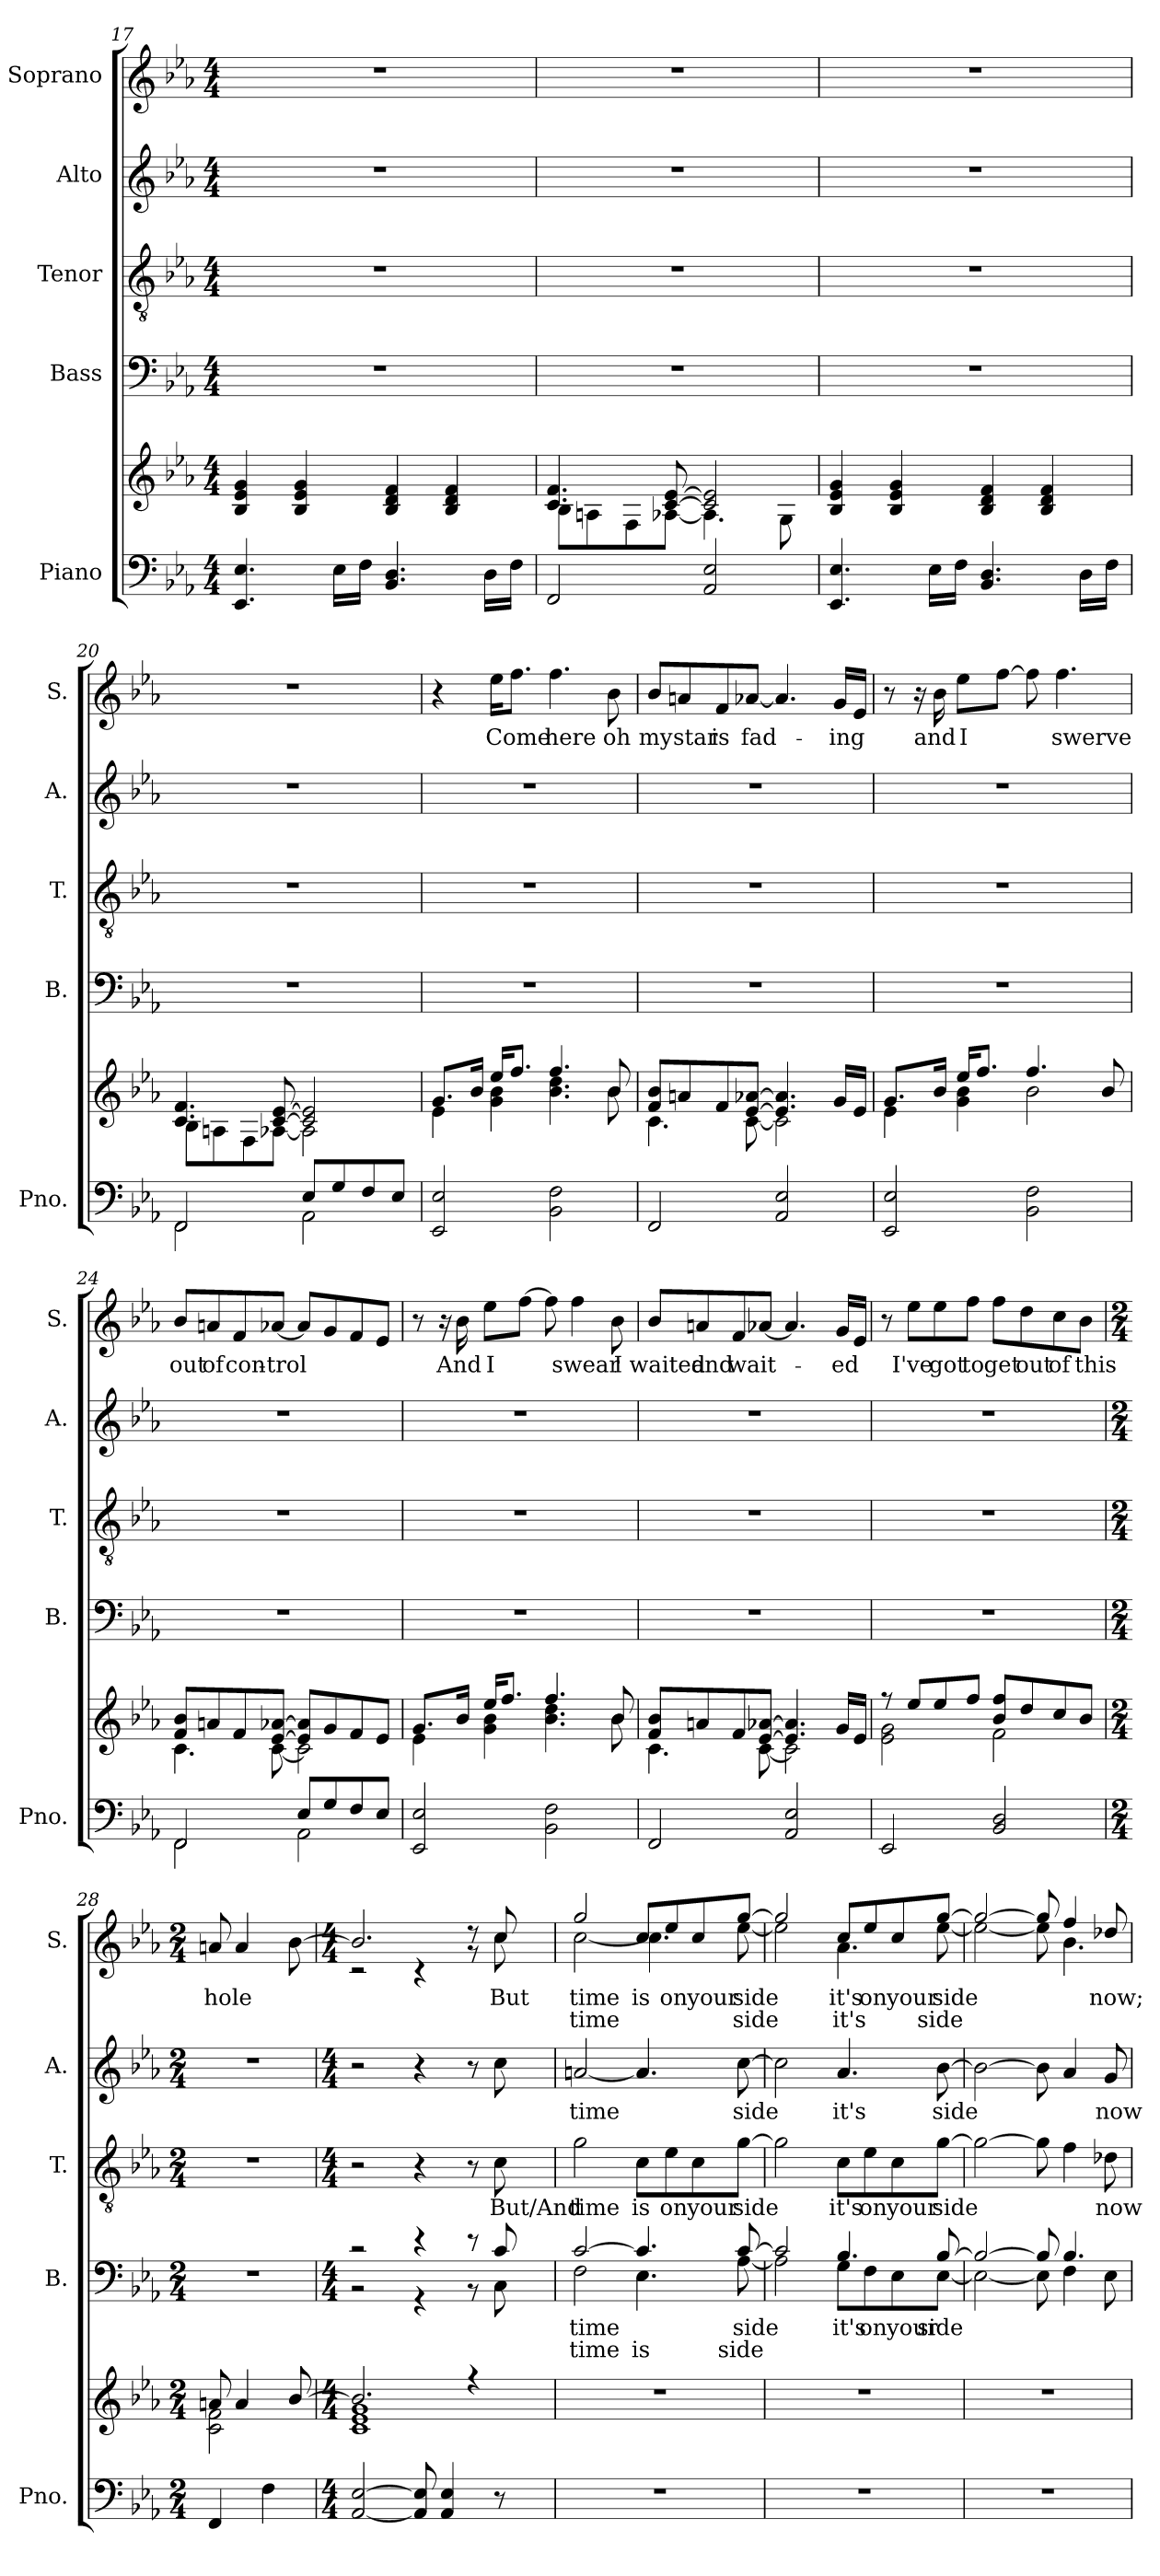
**kern	**kern	**kern	**text	**text	**kern	**text	**kern	**text	**kern	**text	**text
*part5	*part5	*part4	*part4	*part4	*part3	*part3	*part2	*part2	*part1	*part1	*part1
*staff6	*staff5	*staff4	*staff4	*staff4	*staff3	*staff3	*staff2	*staff2	*staff1	*staff1	*staff1
*I"Piano	*	*I"Bass	*	*	*I"Tenor	*	*I"Alto	*	*I"Soprano	*	*
*I'Pno.	*	*I'B.	*	*	*I'T.	*	*I'A.	*	*I'S.	*	*
!!LO:LB:g=z
*clefF4	*clefG2	*clefF4	*	*	*clefGv2	*	*clefG2	*	*clefG2	*	*
*k[b-e-a-]	*k[b-e-a-]	*k[b-e-a-]	*	*	*k[b-e-a-]	*	*k[b-e-a-]	*	*k[b-e-a-]	*	*
*M4/4	*M4/4	*M4/4	*	*	*M4/4	*	*M4/4	*	*M4/4	*	*
=17	=17	=17	=17	=17	=17	=17	=17	=17	=17	=17	=17
4.EE-/ 4.E-/	4B-/ 4e-/ 4g/	1r	.	.	1r	.	1r	.	1r	.	.
.	4B-/ 4e-/ 4g/	.	.	.	.	.	.	.	.	.	.
16E-\LL	.	.	.	.	.	.	.	.	.	.	.
16F\JJ	.	.	.	.	.	.	.	.	.	.	.
4.BB-/ 4.D/	4B-/ 4d/ 4f/	.	.	.	.	.	.	.	.	.	.
.	4B-/ 4d/ 4f/	.	.	.	.	.	.	.	.	.	.
16D\LL	.	.	.	.	.	.	.	.	.	.	.
16F\JJ	.	.	.	.	.	.	.	.	.	.	.
=18	=18	=18	=18	=18	=18	=18	=18	=18	=18	=18	=18
*	*^	*	*	*	*	*	*	*	*	*	*
2FF/	4.c/ 4.f/	8B-\L	1r	.	.	1r	.	1r	.	1r	.	.
.	.	8An\	.	.	.	.	.	.	.	.	.	.
.	.	8F\	.	.	.	.	.	.	.	.	.	.
.	[8c/ [8e-/	[8A-X\J	.	.	.	.	.	.	.	.	.	.
2AA-/ 2E-/	2c/] 2e-/]	4.A-\]	.	.	.	.	.	.	.	.	.	.
.	.	8G\	.	.	.	.	.	.	.	.	.	.
*	*v	*v	*	*	*	*	*	*	*	*	*	*
=19	=19	=19	=19	=19	=19	=19	=19	=19	=19	=19	=19
4.EE-/ 4.E-/	4B-/ 4e-/ 4g/	1r	.	.	1r	.	1r	.	1r	.	.
.	4B-/ 4e-/ 4g/	.	.	.	.	.	.	.	.	.	.
16E-\LL	.	.	.	.	.	.	.	.	.	.	.
16F\JJ	.	.	.	.	.	.	.	.	.	.	.
4.BB-/ 4.D/	4B-/ 4d/ 4f/	.	.	.	.	.	.	.	.	.	.
.	4B-/ 4d/ 4f/	.	.	.	.	.	.	.	.	.	.
16D\LL	.	.	.	.	.	.	.	.	.	.	.
16F\JJ	.	.	.	.	.	.	.	.	.	.	.
=20	=20	=20	=20	=20	=20	=20	=20	=20	=20	=20	=20
*^	*^	*	*	*	*	*	*	*	*	*	*
2FF/	2FF\	4.c/ 4.f/	8B-\L	1r	.	.	1r	.	1r	.	1r	.	.
.	.	.	8An\	.	.	.	.	.	.	.	.	.	.
.	.	.	8F\	.	.	.	.	.	.	.	.	.	.
.	.	[8c/ [8e-/	[8A-X\J	.	.	.	.	.	.	.	.	.	.
8E-/L	2AA-\	2c/] 2e-/]	2A-\]	.	.	.	.	.	.	.	.	.	.
8G/	.	.	.	.	.	.	.	.	.	.	.	.	.
8F/	.	.	.	.	.	.	.	.	.	.	.	.	.
8E-/J	.	.	.	.	.	.	.	.	.	.	.	.	.
*v	*v	*	*	*	*	*	*	*	*	*	*	*	*
!!LO:PB:g=z
=21	=21	=21	=21	=21	=21	=21	=21	=21	=21	=21	=21	=21
2EE-/ 2E-/	8.g/L	4e-\	1r	.	.	1r	.	1r	.	4r	.	.
.	16b-/Jk	.	.	.	.	.	.	.	.	.	.	.
!	!	!	!	!	!	!	!	!	!	!	!LO:LY:b	!
.	16ee-/KL	4g\ 4b-\	.	.	.	.	.	.	.	16ee-\KL	Come	.
.	8.ff/J	.	.	.	.	.	.	.	.	8.ff\J	.	.
!	!	!	!	!	!	!	!	!	!	!	!LO:LY:b	!
2BB-\ 2F\	4.ff/	4.b-\ 4.dd\	.	.	.	.	.	.	.	4.ff\	here	.
!	!	!	!	!	!	!	!	!	!	!	!LO:LY:b	!
.	8b-/	8b-\	.	.	.	.	.	.	.	8b-\	oh	.
=22	=22	=22	=22	=22	=22	=22	=22	=22	=22	=22	=22	=22
!	!	!	!	!	!	!	!	!	!	!	!LO:LY:b	!
2FF/	8f/ 8b-/L	4.c\	1r	.	.	1r	.	1r	.	8b-/L	my	.
!	!	!	!	!	!	!	!	!	!	!	!LO:LY:b	!
.	8an/	.	.	.	.	.	.	.	.	8an/	star	.
!	!	!	!	!	!	!	!	!	!	!	!LO:LY:b	!
.	8f/	.	.	.	.	.	.	.	.	8f/	is	.
!	!	!	!	!	!	!	!	!	!	!	!LO:LY:b	!
.	[8e-/ [8a-X/J	[8c\	.	.	.	.	.	.	.	[8a-X/J	fad-	.
2AA-/ 2E-/	4.e-/] 4.a-/]	2c\]	.	.	.	.	.	.	.	4.a-/]	.	.
!	!	!	!	!	!	!	!	!	!	!	!LO:LY:b	!
.	16g/LL	.	.	.	.	.	.	.	.	16g/LL	-ing	.
.	16e-/JJ	.	.	.	.	.	.	.	.	16e-/JJ	.	.
=23	=23	=23	=23	=23	=23	=23	=23	=23	=23	=23	=23	=23
2EE-/ 2E-/	8.g/L	4e-\	1r	.	.	1r	.	1r	.	8r	.	.
.	.	.	.	.	.	.	.	.	.	16r	.	.
!	!	!	!	!	!	!	!	!	!	!	!LO:LY:b	!
.	16b-/Jk	.	.	.	.	.	.	.	.	16b-\	and	.
!	!	!	!	!	!	!	!	!	!	!	!LO:LY:b	!
.	16ee-/KL	4g\ 4b-\	.	.	.	.	.	.	.	8ee-\L	I	.
.	8.ff/J	.	.	.	.	.	.	.	.	.	.	.
.	.	.	.	.	.	.	.	.	.	[8ff\J	.	.
2BB-\ 2F\	4.ff/	2b-\	.	.	.	.	.	.	.	8ff\]	.	.
!	!	!	!	!	!	!	!	!	!	!	!LO:LY:b	!
.	.	.	.	.	.	.	.	.	.	4.ff\	swerve	.
.	8b-/	.	.	.	.	.	.	.	.	.	.	.
!!LO:LB:g=z
=24	=24	=24	=24	=24	=24	=24	=24	=24	=24	=24	=24	=24
*^	*	*	*	*	*	*	*	*	*	*	*	*
!	!	!	!	!	!	!	!	!	!	!	!	!LO:LY:b	!
2FF/	2FF\	8f/ 8b-/L	4.c\	1r	.	.	1r	.	1r	.	8b-/L	out	.
!	!	!	!	!	!	!	!	!	!	!	!	!LO:LY:b	!
.	.	8an/	.	.	.	.	.	.	.	.	8an/	of	.
!	!	!	!	!	!	!	!	!	!	!	!	!LO:LY:b	!
.	.	8f/	.	.	.	.	.	.	.	.	8f/	con-	.
!	!	!	!	!	!	!	!	!	!	!	!	!LO:LY:b	!
.	.	[8e-/ [8a-X/J	[8c\	.	.	.	.	.	.	.	[8a-X/J	-trol	.
8E-/L	2AA-\	8e-/] 8a-/]L	2c\]	.	.	.	.	.	.	.	8a-/L]	.	.
8G/	.	8g/	.	.	.	.	.	.	.	.	8g/	.	.
8F/	.	8f/	.	.	.	.	.	.	.	.	8f/	.	.
8E-/J	.	8e-/J	.	.	.	.	.	.	.	.	8e-/J	.	.
*v	*v	*	*	*	*	*	*	*	*	*	*	*	*
=25	=25	=25	=25	=25	=25	=25	=25	=25	=25	=25	=25	=25
2EE-/ 2E-/	8.g/L	4e-\	1r	.	.	1r	.	1r	.	8r	.	.
.	.	.	.	.	.	.	.	.	.	16r	.	.
!	!	!	!	!	!	!	!	!	!	!	!LO:LY:b	!
.	16b-/Jk	.	.	.	.	.	.	.	.	16b-\	And	.
!	!	!	!	!	!	!	!	!	!	!	!LO:LY:b	!
.	16ee-/KL	4g\ 4b-\	.	.	.	.	.	.	.	8ee-\L	I	.
.	8.ff/J	.	.	.	.	.	.	.	.	.	.	.
.	.	.	.	.	.	.	.	.	.	[8ff\J	.	.
2BB-\ 2F\	4.ff/	4.b-\ 4.dd\	.	.	.	.	.	.	.	8ff\]	.	.
!	!	!	!	!	!	!	!	!	!	!	!LO:LY:b	!
.	.	.	.	.	.	.	.	.	.	4ff\	swear	.
!	!	!	!	!	!	!	!	!	!	!	!LO:LY:b	!
.	8b-/	8b-\	.	.	.	.	.	.	.	8b-\	I	.
=26	=26	=26	=26	=26	=26	=26	=26	=26	=26	=26	=26	=26
!	!	!	!	!	!	!	!	!	!	!	!LO:LY:b	!
2FF/	8f/ 8b-/L	4.c\	1r	.	.	1r	.	1r	.	8b-/L	waited	.
!	!	!	!	!	!	!	!	!	!	!	!LO:LY:b	!
.	8an/	.	.	.	.	.	.	.	.	8an/	and	.
!	!	!	!	!	!	!	!	!	!	!	!LO:LY:b	!
.	8f/	.	.	.	.	.	.	.	.	8f/	wait-	.
.	[8e-/ [8a-X/J	[8c\	.	.	.	.	.	.	.	[8a-X/J	.	.
2AA-/ 2E-/	4.e-/] 4.a-/]	2c\]	.	.	.	.	.	.	.	4.a-/]	.	.
!	!	!	!	!	!	!	!	!	!	!	!LO:LY:b	!
.	16g/LL	.	.	.	.	.	.	.	.	16g/LL	-ed	.
.	16e-/JJ	.	.	.	.	.	.	.	.	16e-/JJ	.	.
!!LO:PB:g=z
=27	=27	=27	=27	=27	=27	=27	=27	=27	=27	=27	=27	=27
2EE-/	8r	2e-\ 2g\	1r	.	.	1r	.	1r	.	8r	.	.
!	!	!	!	!	!	!	!	!	!	!	!LO:LY:b	!
.	8ee-/L	.	.	.	.	.	.	.	.	8ee-\L	I've	.
!	!	!	!	!	!	!	!	!	!	!	!LO:LY:b	!
.	8ee-/	.	.	.	.	.	.	.	.	8ee-\	got	.
!	!	!	!	!	!	!	!	!	!	!	!LO:LY:b	!
.	8ff/J	.	.	.	.	.	.	.	.	8ff\J	to	.
!	!	!	!	!	!	!	!	!	!	!	!LO:LY:b	!
2BB-/ 2D/	8b-/ 8ff/L	2f\	.	.	.	.	.	.	.	8ff\L	get	.
!	!	!	!	!	!	!	!	!	!	!	!LO:LY:b	!
.	8dd/	.	.	.	.	.	.	.	.	8dd\	out	.
!	!	!	!	!	!	!	!	!	!	!	!LO:LY:b	!
.	8cc/	.	.	.	.	.	.	.	.	8cc\	of	.
!	!	!	!	!	!	!	!	!	!	!	!LO:LY:b	!
.	8b-/J	.	.	.	.	.	.	.	.	8b-\J	this	.
=28	=28	=28	=28	=28	=28	=28	=28	=28	=28	=28	=28	=28
*M2/4	*M2/4	*	*M2/4	*	*	*M2/4	*	*M2/4	*	*M2/4	*	*
!	!	!	!	!	!	!	!	!	!	!	!LO:LY:b	!
4FF/	8an/	2c\ 2f\	2r	.	.	2r	.	2r	.	8an/	hole	.
.	4a/	.	.	.	.	.	.	.	.	4a/	.	.
4F\	.	.	.	.	.	.	.	.	.	.	.	.
.	[8b-/	.	.	.	.	.	.	.	.	[8b-\	.	.
=29	=29	=29	=29	=29	=29	=29	=29	=29	=29	=29	=29	=29
*M4/4	*M4/4	*	*M4/4	*	*	*M4/4	*	*M4/4	*	*M4/4	*	*
*	*	*	*^	*	*	*	*	*	*	*^	*	*
[2AA-/ [2E-/	2.b-/]	1c 1e- 1g	2r	2r	.	.	2r	.	2r	.	2.b-/]	2r	.	.
8AA-/] 8E-/]	.	.	4r	4r	.	.	4r	.	4r	.	.	4r	.	.
4AA-/ 4E-/	.	.	.	.	.	.	.	.	.	.	.	.	.	.
.	4r	.	8r	8r	.	.	8r	.	8r	.	8r	8r	.	.
!	!	!	!	!	!	!	!	!LO:LY:b	!	!	!	!	!LO:LY:b	!
8r	.	.	8c/	8C\	.	.	8c\	But/And	8cc\	.	8cc/	8cc\	But	.
*	*v	*v	*	*	*	*	*	*	*	*	*	*	*	*
!!LO:PB:g=z	!!
=30	=30	=30	=30	=30	=30	=30	=30	=30	=30	=30	=30	=30	=30
!	!	!	!	!LO:LY:b	!LO:LY:b	!	!LO:LY:b	!	!LO:LY:b	!	!	!LO:LY:b	!LO:LY:b
1r	1r	[2c/	2F\	time	time	2g\	time	[2an/	time	2gg/	[2cc\	time	time
!	!	!	!	!	!LO:LY:b	!	!LO:LY:b	!	!	!	!	!LO:LY:b	!
.	.	4.c/]	4.E-\	.	is	8c\L	is	4.a/]	.	8cc/L	4.cc\]	is	.
!	!	!	!	!	!	!	!LO:LY:b	!	!	!	!	!LO:LY:b	!
.	.	.	.	.	.	8e-\	on	.	.	8ee-/	.	on	.
!	!	!	!	!	!	!	!LO:LY:b	!	!	!	!	!LO:LY:b	!
.	.	.	.	.	.	8c\	your	.	.	8cc/	.	your	.
!	!	!	!	!LO:LY:b	!LO:LY:b	!	!LO:LY:b	!	!LO:LY:b	!	!	!LO:LY:b	!LO:LY:b
.	.	[8c/	[8A-\	side	side	[8g\J	side	[8cc\	side	[8gg/J	[8ee-\	side	side
=31	=31	=31	=31	=31	=31	=31	=31	=31	=31	=31	=31	=31	=31
1r	1r	2c/]	2A-\]	.	.	2g\]	.	2cc\]	.	2gg/]	2ee-\]	.	.
!	!	!	!	!LO:LY:b	!	!	!	!	!	!	!	!	!
!	!	!	!	!LO:LY:b	!	!	!LO:LY:b	!	!LO:LY:b	!	!	!LO:LY:b	!LO:LY:b
.	.	4.B-/	8G\L	it's	.	8c\L	it's	4.a-/	it's	8cc/L	4.a-\	it's	it's
!	!	!	!	!LO:LY:b	!	!	!LO:LY:b	!	!	!	!	!LO:LY:b	!
.	.	.	8F\	on	.	8e-\	on	.	.	8ee-/	.	on	.
!	!	!	!	!LO:LY:b	!	!	!LO:LY:b	!	!	!	!	!LO:LY:b	!
.	.	.	8E-\	your	.	8c\	your	.	.	8cc/	.	your	.
!	!	!	!	!LO:LY:b	!	!	!	!	!	!	!	!	!
!	!	!	!	!LO:LY:b	!	!	!LO:LY:b	!	!LO:LY:b	!	!	!LO:LY:b	!LO:LY:b
.	.	[8B-/	[8E-\J	side	.	[8g\J	side	[8b-\	side	[8gg/J	[8ee-\	side	side
=32	=32	=32	=32	=32	=32	=32	=32	=32	=32	=32	=32	=32	=32
1r	1r	2B-/_	2E-\_	.	.	2g\_	.	2b-\_	.	2gg/_	2ee-\_	.	.
.	.	8B-/]	8E-\]	.	.	8g\]	.	8b-\]	.	8gg/]	8ee-\]	.	.
.	.	4.B-/	4F\	.	.	4f\	.	4a-/	.	4ff/	4.b-\	.	.
!	!	!	!	!	!	!	!LO:LY:b	!	!LO:LY:b	!	!	!LO:LY:b	!
.	.	.	8E-\	.	.	8d-X\	now	8g/	now	8dd-X/	.	now;	.
*	*	*v	*v	*	*	*	*	*	*	*v	*v	*	*
=	=	=	=	=	=	=	=	=	=	=	=
*-	*-	*-	*-	*-	*-	*-	*-	*-	*-	*-	*-
